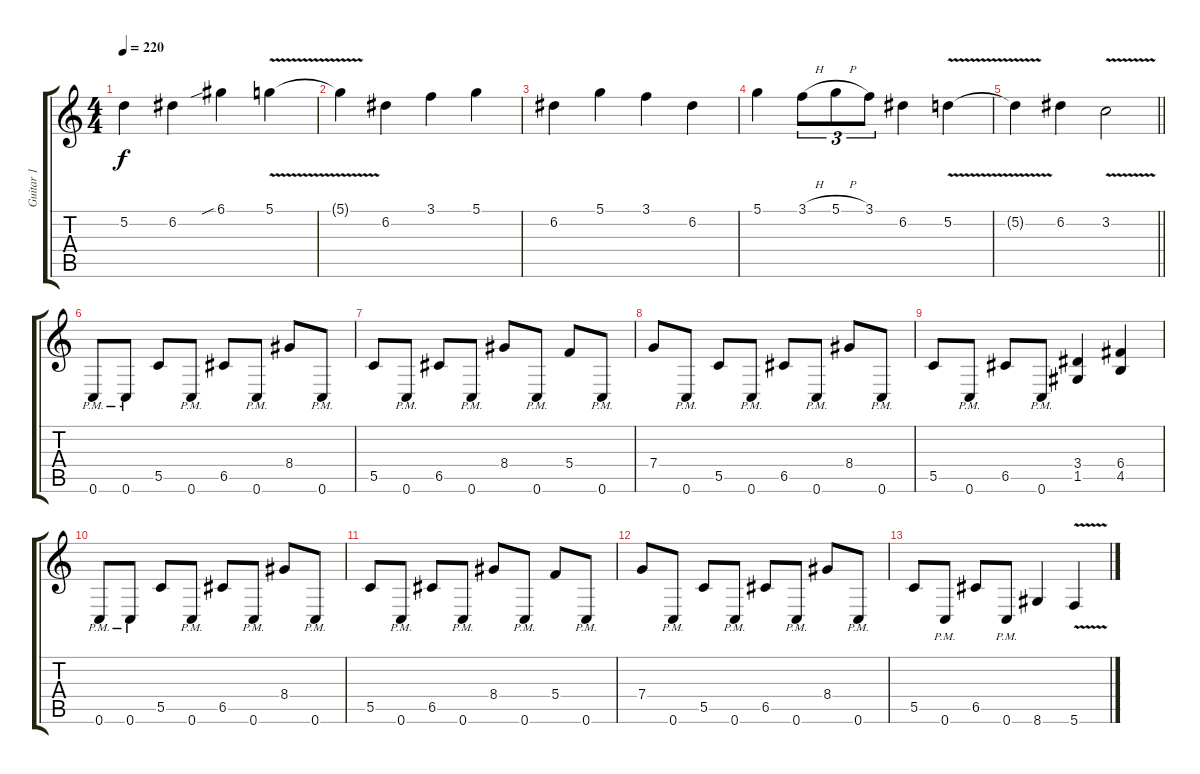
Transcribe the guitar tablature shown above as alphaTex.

\track ("Guitar 1" "Guitar 1") {instrument distortionguitar}
\staff {score tabs}
\tuning (D4 A3 F3 C3 G2 C2) {hide}
\ts (4 4)
\tempo 220
\clef g2
\ks c
5.2{t}.4{dy f} 6.2.4 6.1{sib}.4 5.1{v}.4 |
5.1{t}.4 6.2.4 3.1.4 5.1.4 |
6.2.4 5.1.4 3.1.4 6.2.4 |
5.1.4 3.1{h}.8{tu (3 2)} 5.1{h}.8{tu (3 2)} 3.1.8{tu (3 2)} 6.2.4 5.2{v}.4 |
\barLineRight lightlight
5.2{t}.4 6.2.4 3.2{v}.2 |
0.6{pm}.8 0.6{pm}.8 5.5.8 0.6{pm}.8 6.5.8 0.6{pm}.8 8.4.8 0.6{pm}.8 |
5.5.8 0.6{pm}.8 6.5.8 0.6{pm}.8 8.4.8 0.6{pm}.8 5.4.8 0.6{pm}.8 |
7.4.8 0.6{pm}.8 5.5.8 0.6{pm}.8 6.5.8 0.6{pm}.8 8.4.8 0.6{pm}.8 |
5.5.8 0.6{pm}.8 6.5.8 0.6{pm}.8 (3.4 1.5).4 (6.4 4.5).4 |
0.6{pm}.8 0.6{pm}.8 5.5.8 0.6{pm}.8 6.5.8 0.6{pm}.8 8.4.8 0.6{pm}.8 |
5.5.8 0.6{pm}.8 6.5.8 0.6{pm}.8 8.4.8 0.6{pm}.8 5.4.8 0.6{pm}.8 |
7.4.8 0.6{pm}.8 5.5.8 0.6{pm}.8 6.5.8 0.6{pm}.8 8.4.8 0.6{pm}.8 |
5.5.8 0.6{pm}.8 6.5.8 0.6{pm}.8 8.6.4 5.6{v}.4
